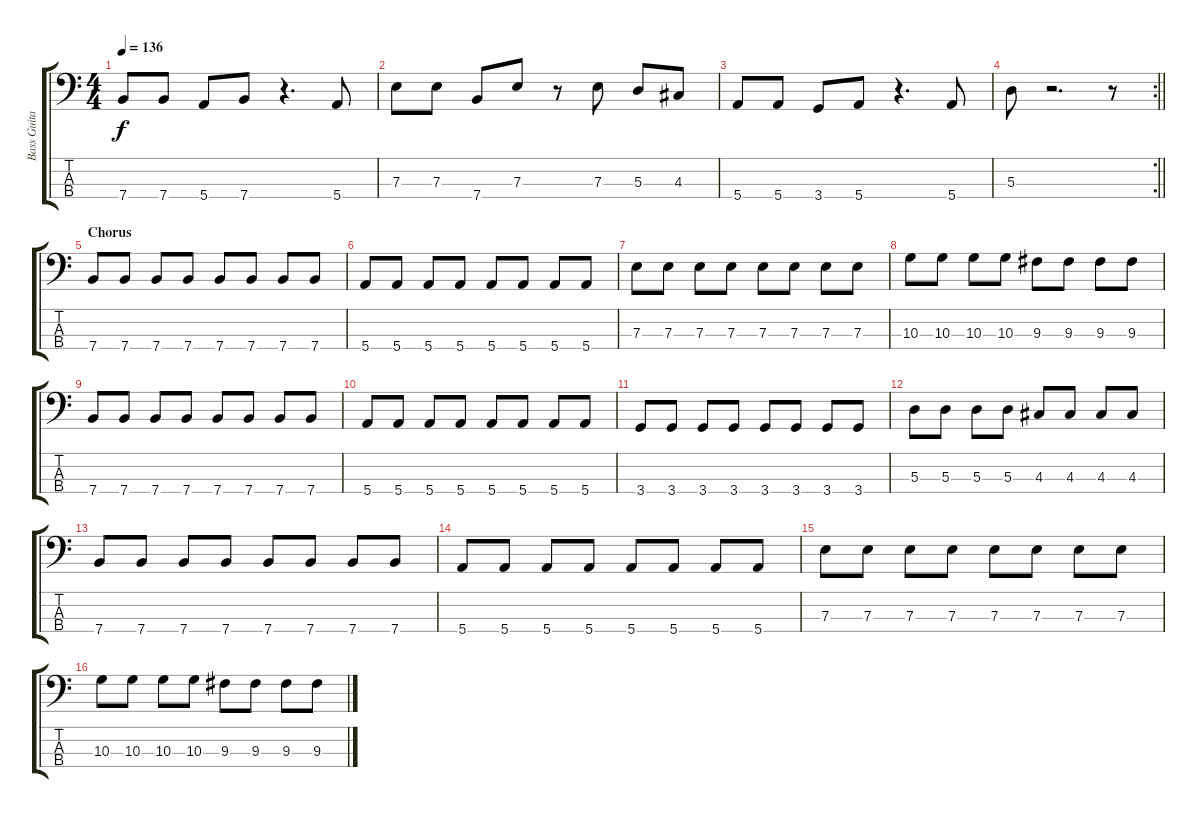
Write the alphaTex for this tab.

\track ("Bass Guitar" "Bass Guita") {instrument electricbassfinger}
\staff {score tabs}
\tuning (G2 D2 A1 E1) {hide}
\ts (4 4)
\tempo 136
\clef f4
\ks c
7.4.8{dy f} 7.4.8 5.4.8 7.4.8 r.4{d} 5.4.8 |
7.3.8 7.3.8 7.4.8 7.3.8 r.8 7.3.8 5.3.8 4.3.8 |
5.4.8 5.4.8 3.4.8 5.4.8 r.4{d} 5.4.8 |
\rc 2
\barLineRight lightlight
5.3.8 r.2{d} r.8 |
\section ("" "Chorus")
7.4.8 7.4.8 7.4.8 7.4.8 7.4.8 7.4.8 7.4.8 7.4.8 |
5.4.8 5.4.8 5.4.8 5.4.8 5.4.8 5.4.8 5.4.8 5.4.8 |
7.3.8 7.3.8 7.3.8 7.3.8 7.3.8 7.3.8 7.3.8 7.3.8 |
10.3.8 10.3.8 10.3.8 10.3.8 9.3.8 9.3.8 9.3.8 9.3.8 |
7.4.8 7.4.8 7.4.8 7.4.8 7.4.8 7.4.8 7.4.8 7.4.8 |
5.4.8 5.4.8 5.4.8 5.4.8 5.4.8 5.4.8 5.4.8 5.4.8 |
3.4.8 3.4.8 3.4.8 3.4.8 3.4.8 3.4.8 3.4.8 3.4.8 |
5.3.8 5.3.8 5.3.8 5.3.8 4.3.8 4.3.8 4.3.8 4.3.8 |
7.4.8 7.4.8 7.4.8 7.4.8 7.4.8 7.4.8 7.4.8 7.4.8 |
5.4.8 5.4.8 5.4.8 5.4.8 5.4.8 5.4.8 5.4.8 5.4.8 |
7.3.8 7.3.8 7.3.8 7.3.8 7.3.8 7.3.8 7.3.8 7.3.8 |
10.3.8 10.3.8 10.3.8 10.3.8 9.3.8 9.3.8 9.3.8 9.3.8
